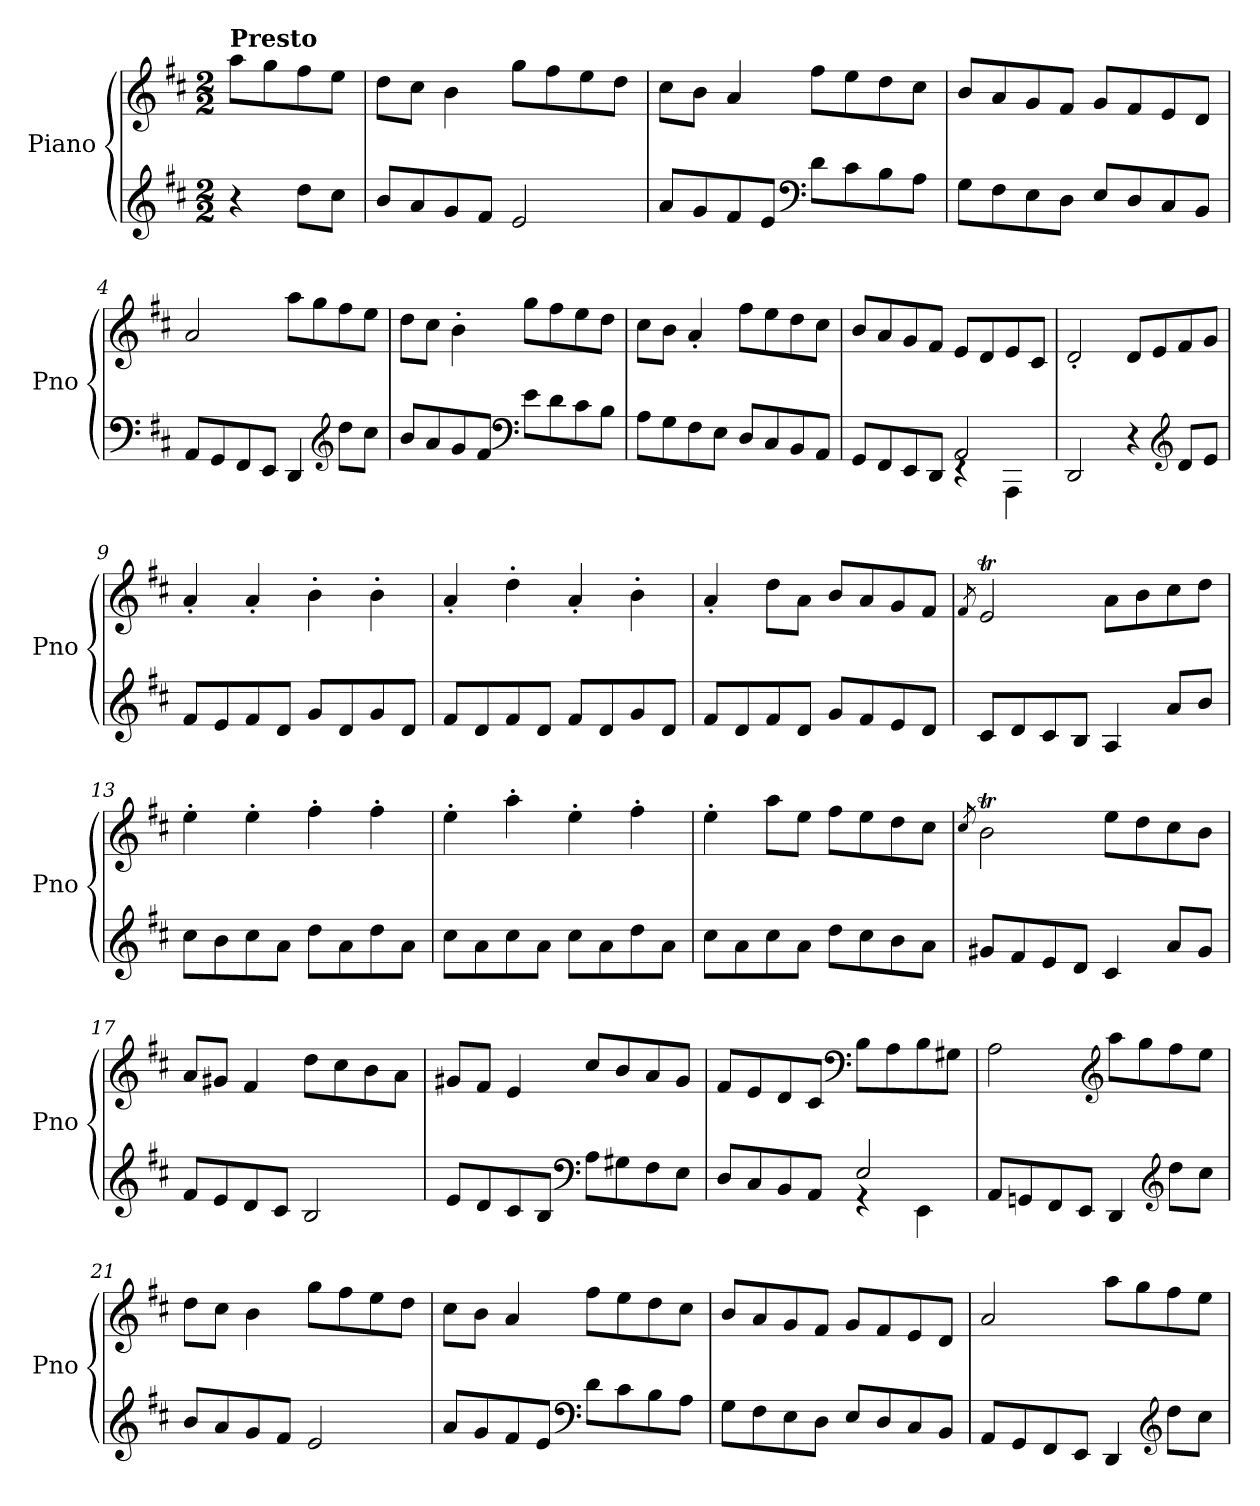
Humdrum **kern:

**kern	**kern
*part1	*part1
*staff2	*staff1
*I"Piano	*
*I'Pno	*
*clefG2	*clefG2
*k[f#c#]	*k[f#c#]
*M2/2	*M2/2
=	=
!	!LO:TX:a:B:t=Presto
4r	8aa\L
.	8gg\
8dd\L	8ff#\
8cc#\J	8ee\J
=1	=1
8b/L	8dd\L
8a/	8cc#\J
8g/	4b\
8f#/J	.
2e/	8gg\L
.	8ff#\
.	8ee\
.	8dd\J
=2	=2
8a/L	8cc#\L
8g/	8b\J
8f#/	4a/
8e/J	.
*clefF4	*
8d\L	8ff#\L
8c#\	8ee\
8B\	8dd\
8A\J	8cc#\J
=3	=3
8G\L	8b/L
8F#\	8a/
8E\	8g/
8D\J	8f#/J
8E/L	8g/L
8D/	8f#/
8C#/	8e/
8BB/J	8d/J
=4	=4
8AA/L	2a/
8GG/	.
8FF#/	.
8EE/J	.
4DD/	8aa\L
.	8gg\
*clefG2	*
8dd\L	8ff#\
8cc#\J	8ee\J
!!LO:LB:g=z
=5	=5
8b/L	8dd\L
8a/	8cc#\J
8g/	4b'\
8f#/J	.
*clefF4	*
8e\L	8gg\L
8d\	8ff#\
8c#\	8ee\
8B\J	8dd\J
=6	=6
8A\L	8cc#\L
8G\	8b\J
8F#\	4a'/
8E\J	.
8D/L	8ff#\L
8C#/	8ee\
8BB/	8dd\
8AA/J	8cc#\J
=7	=7
*^	*
8GG/L	2ryy	8b/L
8FF#/	.	8a/
8EE/	.	8g/
8DD/J	.	8f#/J
2AA/	4rEE	8e/L
.	.	8d/
.	4AAA\	8e/
.	.	8c#/J
*v	*v	*
=8	=8
2DD/	2d'/
4r	8d/L
.	8e/
*clefG2	*
8d/L	8f#/
8e/J	8g/J
=9	=9
8f#/L	4a'/
8e/	.
8f#/	4a'/
8d/J	.
8g/L	4b'\
8d/	.
8g/	4b'\
8d/J	.
=10	=10
8f#/L	4a'/
8d/	.
8f#/	4dd'\
8d/J	.
8f#/L	4a'/
8d/	.
8g/	4b'\
8d/J	.
!!LO:LB:g=z
=11	=11
8f#/L	4a'/
8d/	.
8f#/	8dd\L
8d/J	8a\J
8g/L	8b/L
8f#/	8a/
8e/	8g/
8d/J	8f#/J
=12	=12
.	8qf#/
8c#/L	2eT/
8d/	.
8c#/	.
8B/J	.
4A/	8a\L
.	8b\
8a/L	8cc#\
8b/J	8dd\J
=13	=13
8cc#\L	4ee'\
8b\	.
8cc#\	4ee'\
8a\J	.
8dd\L	4ff#'\
8a\	.
8dd\	4ff#'\
8a\J	.
=14	=14
8cc#\L	4ee'\
8a\	.
8cc#\	4aa'\
8a\J	.
8cc#\L	4ee'\
8a\	.
8dd\	4ff#'\
8a\J	.
=15	=15
8cc#\L	4ee'\
8a\	.
8cc#\	8aa\L
8a\J	8ee\J
8dd\L	8ff#\L
8cc#\	8ee\
8b\	8dd\
8a\J	8cc#\J
=16	=16
.	8qcc#/
8g#X/L	2bT\
8f#/	.
8e/	.
8d/J	.
4c#/	8ee\L
.	8dd\
8a/L	8cc#\
8g#/J	8b\J
!!LO:LB:g=z
=17	=17
8f#/L	8a/L
8e/	8g#X/J
8d/	4f#/
8c#/J	.
2B/	8dd\L
.	8cc#\
.	8b\
.	8a\J
=18	=18
8e/L	8g#X/L
8d/	8f#/J
8c#/	4e/
8B/J	.
*clefF4	*
8A\L	8cc#/L
8G#X\	8b/
8F#\	8a/
8E\J	8g#/J
=19	=19
*^	*
8D/L	2rGGyy	8f#/L
8C#/	.	8e/
8BB/	.	8d/
8AA/J	.	8c#/J
*	*	*clefF4
2E/	4rGG	8B\L
.	.	8A\
.	4EE\	8B\
.	.	8G#X\J
*v	*v	*
=20	=20
8AA/L	2A\
8GGni/	.
8FF#/	.
8EE/J	.
*	*clefG2
4DD/	8aa\L
.	8gg\
*clefG2	*
8dd\L	8ff#\
8cc#\J	8ee\J
=21	=21
8b/L	8dd\L
8a/	8cc#\J
8g/	4b\
8f#/J	.
2e/	8gg\L
.	8ff#\
.	8ee\
.	8dd\J
=22	=22
8a/L	8cc#\L
8g/	8b\J
8f#/	4a/
8e/J	.
*clefF4	*
8d\L	8ff#\L
8c#\	8ee\
8B\	8dd\
8A\J	8cc#\J
!!LO:LB:g=z
=23	=23
8G\L	8b/L
8F#\	8a/
8E\	8g/
8D\J	8f#/J
8E/L	8g/L
8D/	8f#/
8C#/	8e/
8BB/J	8d/J
=24	=24
8AA/L	2a/
8GG/	.
8FF#/	.
8EE/J	.
4DD/	8aa\L
.	8gg\
*clefG2	*
8dd\L	8ff#\
8cc#\J	8ee\J
=	=
*-	*-
